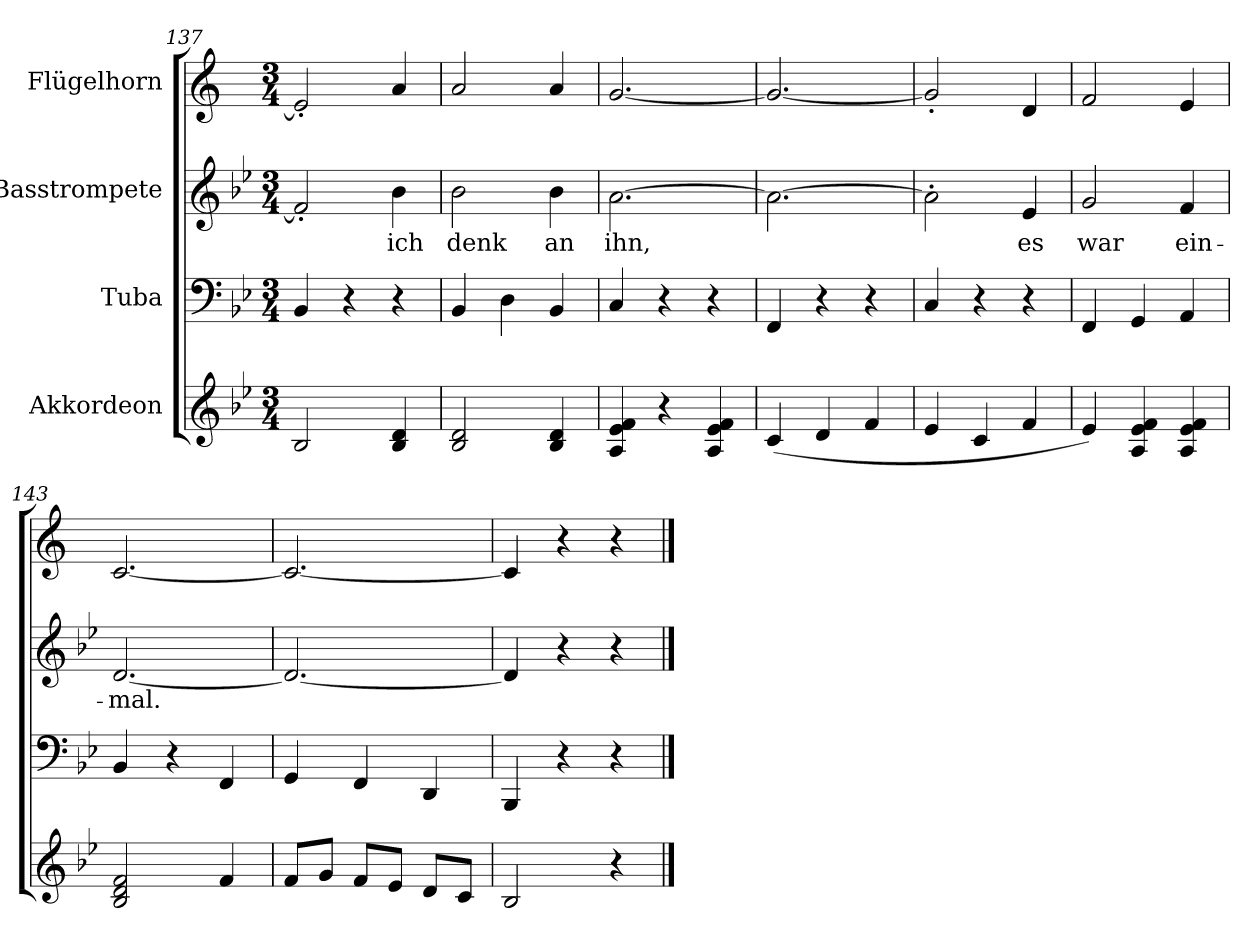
**kern	**kern	**kern	**text	**kern
*part4	*part3	*part2	*part2	*part1
*staff4	*staff3	*staff2	*staff2	*staff1
*I"Akkordeon	*I"Tuba	*I"Basstrompete	*	*I"Flügelhorn
!!LO:LB:g=z
*clefG2	*clefF4	*clefG2	*	*clefG2
*	*	*ITrd8c14	*	*ITrd1c2
*k[b-e-]	*k[b-e-]	*k[b-e-]	*	*k[b-e-]
*B-:	*B-:	*B-:	*	*B-:
*M3/4	*M3/4	*M3/4	*	*M3/4
=137	=137	=137	=137	=137
2B-i/	4BB-i/	2F'i/]	.	2d'i/]
.	4r	.	.	.
!	!	!	!LO:LY:b:color=#000000	!
4B-i/ 4di	4r	4B-i\	ich	4gi/
=138	=138	=138	=138	=138
!	!	!	!LO:LY:b:color=#000000	!
2B-i/ 2di	4BB-i/	2B-i\	denk	2gi/
.	4Di\	.	.	.
!	!	!	!LO:LY:b:color=#000000	!
4B-i/ 4di	4BB-i/	4B-i\	an	4gi/
=139	=139	=139	=139	=139
!	!	!	!LO:LY:b:color=#000000	!
4Ai/ 4e-i 4fi	4Ci/	[>2.Ai\	ihn,	[<2.fi/
4r	4r	.	.	.
4Ai/ 4e-i 4fi	4r	.	.	.
=140	=140	=140	=140	=140
(4ci/	4FFi/	2.Ai\_>	.	2.fi/_<
4di/	4r	.	.	.
4fi/	4r	.	.	.
=141	=141	=141	=141	=141
4e-i/	4Ci/	2A'i\]	.	2f'i/]
4ci/	4r	.	.	.
!	!	!	!LO:LY:b:color=#000000	!
4fi/	4r	4E-i/	es	4ci/
=142	=142	=142	=142	=142
!	!	!	!LO:LY:b:color=#000000	!
4e-i/)	4FFi/	2Gi/	war	2e-i/
4Ai/ 4e-i 4fi	4GGi/	.	.	.
!	!	!	!LO:LY:b:color=#000000	!
4Ai/ 4e-i 4fi	4AAi/	4Fi/	ein-	4di/
=143	=143	=143	=143	=143
!	!	!	!LO:LY:b:color=#000000	!
2B-i/ 2di 2fi	4BB-i/	[<2.Di/	-mal.	[<2.B-i/
.	4r	.	.	.
4fi/	4FFi/	.	.	.
=144	=144	=144	=144	=144
8fi/L	4GGi/	2.Di/_<	.	2.B-i/_<
8gi/J	.	.	.	.
8fi/L	4FFi/	.	.	.
8e-i/J	.	.	.	.
8di/L	4DDi/	.	.	.
8ci/J	.	.	.	.
=145	=145	=145	=145	=145
2B-i/	4BBB-i/	4Di/]	.	4B-i/]
.	4r	4r	.	4r
4r	4r	4r	.	4r
==	==	==	==	==
*-	*-	*-	*-	*-
